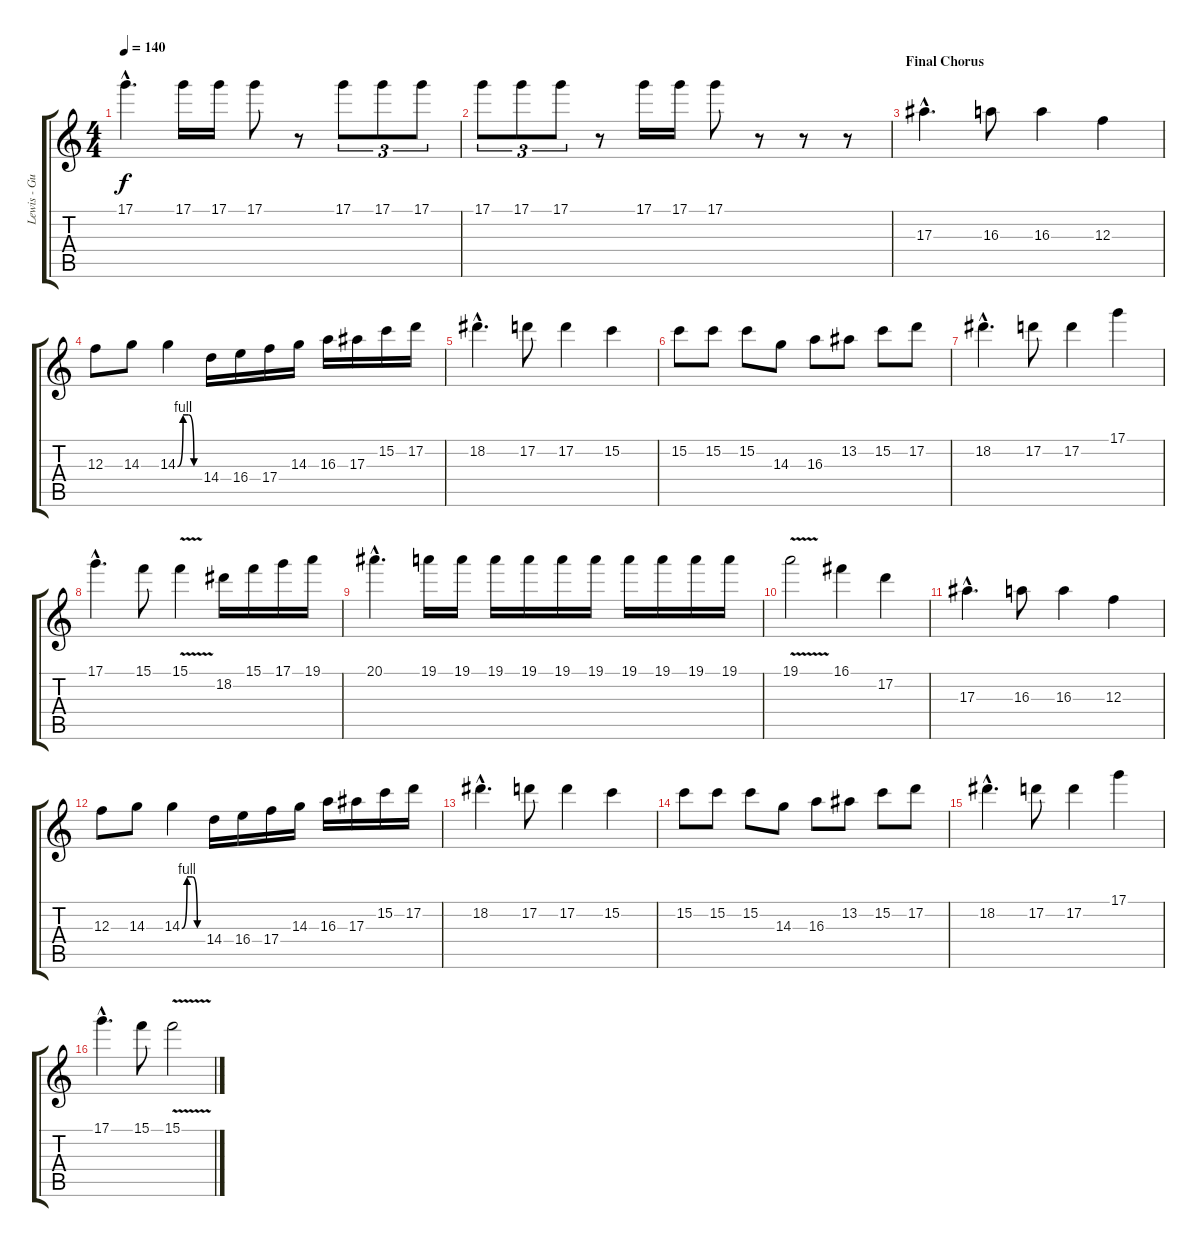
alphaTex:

\track ("Lewis - Guitar" "Lewis - Gu") {instrument distortionguitar}
\staff {score tabs}
\tuning (D4 A3 F3 C3 G2 D2) {hide}
\ts (4 4)
\tempo 140
\clef g2
\ks c
17.1{hac}.4{d dy f instrument distortionguitar} 17.1.16 17.1.16 17.1.8 r.8 17.1.8{tu (3 2)} 17.1.8{tu (3 2)} 17.1.8{tu (3 2)} |
17.1.8{tu (3 2)} 17.1.8{tu (3 2)} 17.1.8{tu (3 2)} r.8 17.1.16 17.1.16 17.1.8 r.8 r.8 r.8 |
\section ("" "Final Chorus")
17.3{hac}.4{d} 16.3.8 16.3.4 12.3.4 |
12.3.8 14.3.8 14.3{be (custom 0 0 15 4 30 4 45 0 60 0)}.4 14.4.16 16.4.16 17.4.16 14.3.16 16.3.16 17.3.16 15.2.16 17.2.16 |
18.2{hac}.4{d} 17.2.8 17.2.4 15.2.4 |
15.2.8 15.2.8 15.2.8 14.3.8 16.3.8 13.2.8 15.2.8 17.2.8 |
18.2{hac}.4{d} 17.2.8 17.2.4 17.1.4 |
17.1{hac}.4{d} 15.1.8 15.1{v}.4 18.2.16 15.1.16 17.1.16 19.1.16 |
20.1{hac}.4{d} 19.1.16 19.1.16 19.1.16 19.1.16 19.1.16 19.1.16 19.1.16 19.1.16 19.1.16 19.1.16 |
19.1{v}.2 16.1.4 17.2.4 |
17.3{hac}.4{d} 16.3.8 16.3.4 12.3.4 |
12.3.8 14.3.8 14.3{be (custom 0 0 15 4 30 4 45 0 60 0)}.4 14.4.16 16.4.16 17.4.16 14.3.16 16.3.16 17.3.16 15.2.16 17.2.16 |
18.2{hac}.4{d} 17.2.8 17.2.4 15.2.4 |
15.2.8 15.2.8 15.2.8 14.3.8 16.3.8 13.2.8 15.2.8 17.2.8 |
18.2{hac}.4{d} 17.2.8 17.2.4 17.1.4 |
17.1{hac}.4{d} 15.1.8 15.1{v}.2
